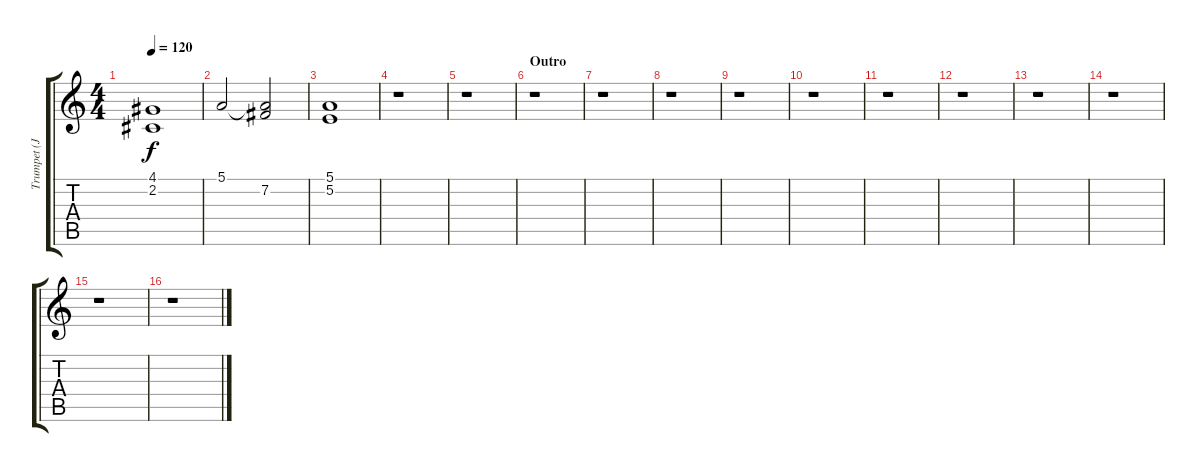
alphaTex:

\track ("Trumpet (Josh Dun)" "Trumpet (J") {instrument trumpet}
\staff {score tabs}
\tuning (E4 B3 G3 D3 A2 E2) {hide}
\ts (4 4)
\tempo 120
\clef g2
\ks c
(4.1 2.2).1{dy f} |
5.1.2 (5.1{t} 7.2).2 |
(5.1 5.2).1 |
r.1 |
r.1 |
\section ("" "Outro")
r.1 |
r.1 |
r.1 |
r.1 |
r.1 |
r.1 |
r.1 |
r.1 |
r.1 |
r.1 |
r.1
